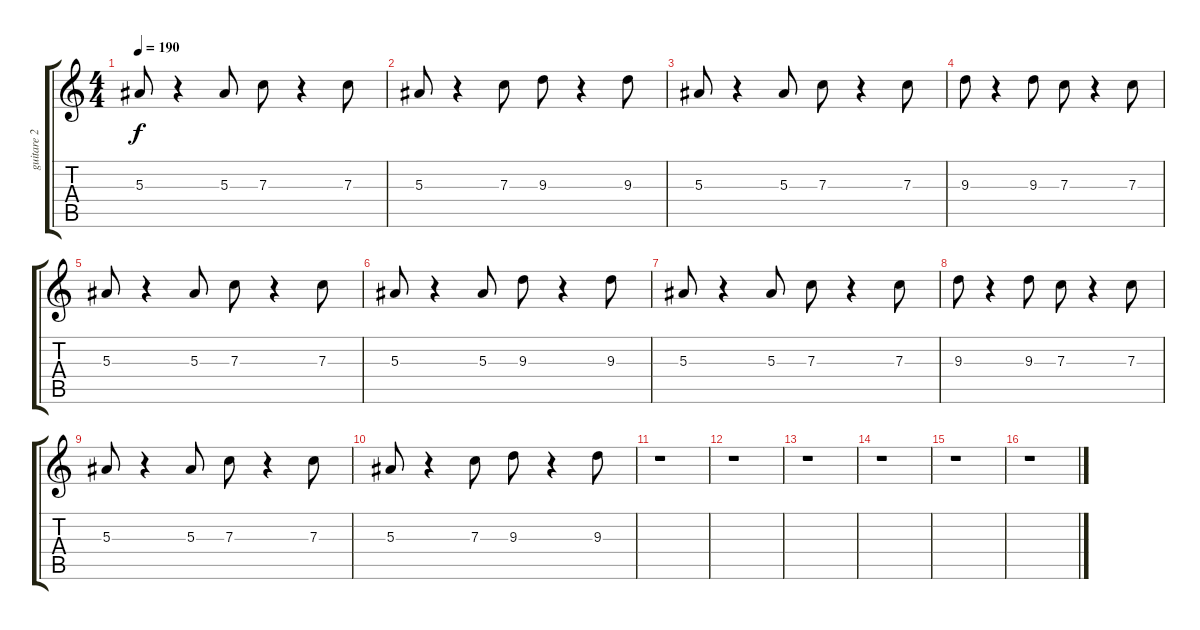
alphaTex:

\track ("guitare 2" "guitare 2") {instrument distortionguitar}
\staff {score tabs}
\tuning (D4 A3 F3 C3 G2 D2) {hide}
\ts (4 4)
\tempo 190
\clef g2
\ks c
5.3.8{dy f} r.4 5.3.8 7.3.8 r.4 7.3.8 |
5.3.8 r.4 7.3.8 9.3.8 r.4 9.3.8 |
5.3.8 r.4 5.3.8 7.3.8 r.4 7.3.8 |
9.3.8 r.4 9.3.8 7.3.8 r.4 7.3.8 |
5.3.8 r.4 5.3.8 7.3.8 r.4 7.3.8 |
5.3.8 r.4 5.3.8 9.3.8 r.4 9.3.8 |
5.3.8 r.4 5.3.8 7.3.8 r.4 7.3.8 |
9.3.8 r.4 9.3.8 7.3.8 r.4 7.3.8 |
5.3.8 r.4 5.3.8 7.3.8 r.4 7.3.8 |
5.3.8 r.4 7.3.8 9.3.8 r.4 9.3.8 |
r.1 |
r.1 |
r.1 |
r.1 |
r.1 |
r.1
